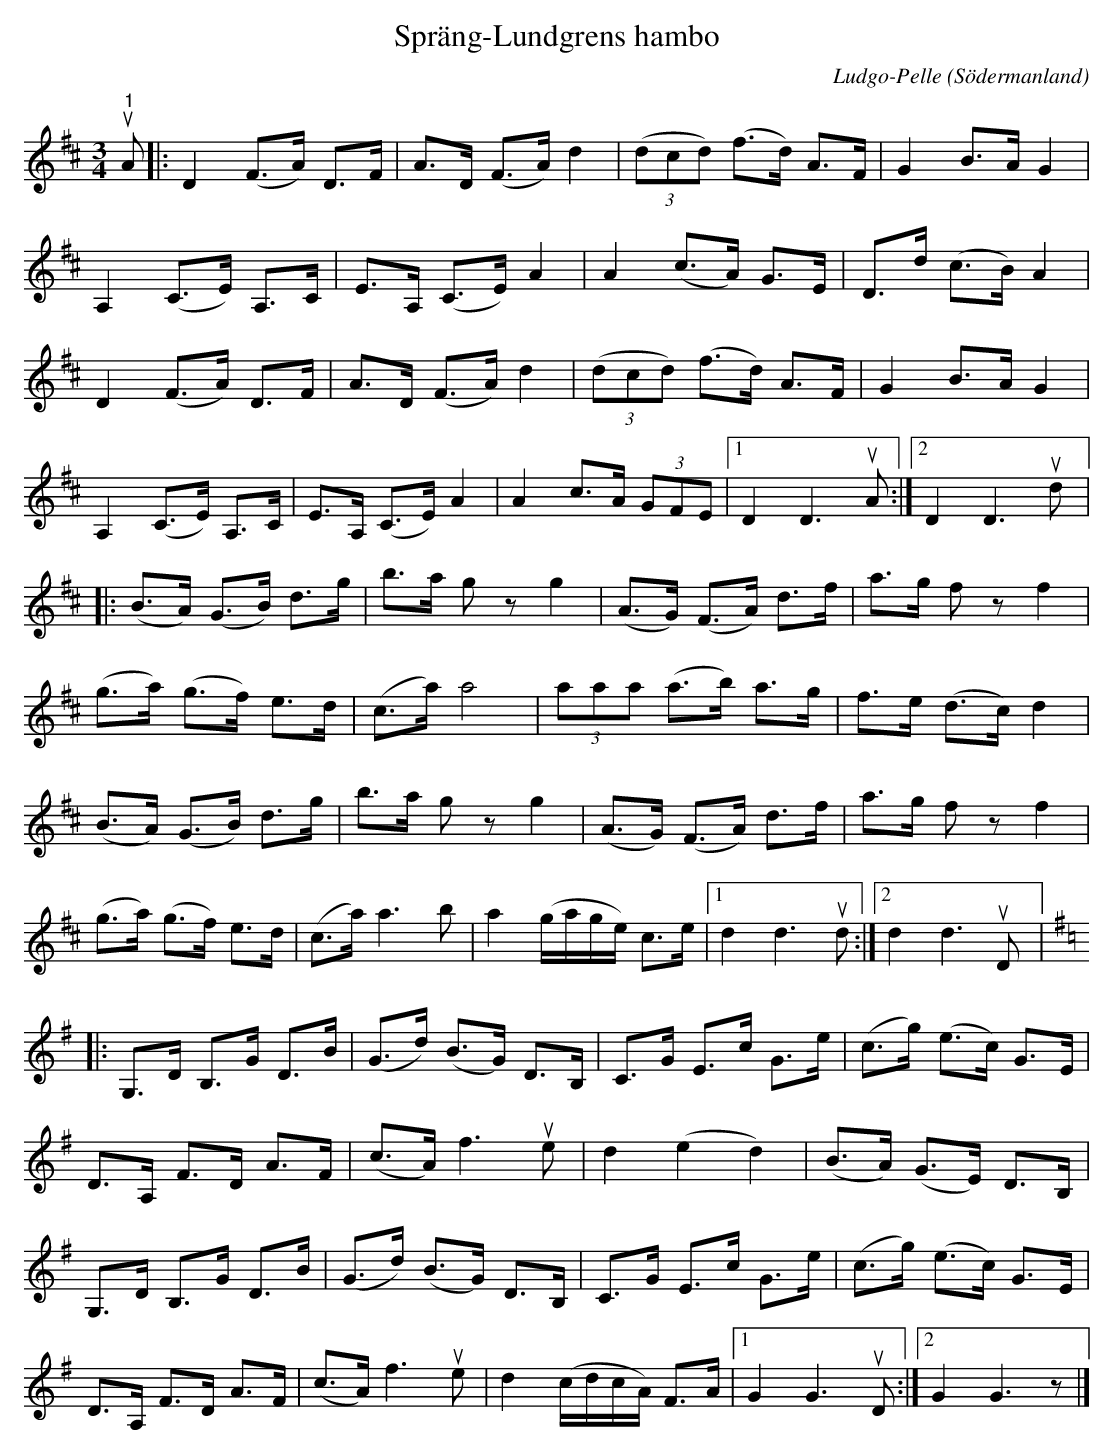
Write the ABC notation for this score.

X:1
T:Spräng-Lundgrens hambo
C:Ludgo-Pelle
O:Södermanland
L:1/8
M:3/4
K:D
V:1
"^1"u A |: D2 (F>A) D>F | A>D (F>A) d2 | (3(dcd) (f>d) A>F | G2 B>A G2 |
A,2 (C>E) A,>C | E>A, (C>E) A2 | A2 (c>A) G>E | D>d (c>B) A2 |
D2 (F>A) D>F | A>D (F>A) d2 | (3(dcd) (f>d) A>F | G2 B>A G2 |
A,2 (C>E) A,>C | E>A, (C>E) A2 | A2 c>A (3GFE |1 D2 D3u A :|2 D2 D3u d |:
(B>A) (G>B) d>g | b>a g z g2 |(A>G) (F>A) d>f | a>g f z f2 |
(g>a) (g>f) e>d | (c>a) a4 | (3aaa (a>b) a>g | f>e (d>c) d2 |
(B>A) (G>B) d>g | b>a g z g2 | (A>G) (F>A) d>f | a>g f z f2 |
(g>a) (g>f) e>d | (c>a) a3 b | a2 (g/a/g/e/) c>e |1 d2 d3u d :|2 d2 d3u D |:
[K:G] G,>D B,>G D>B | (G>d) (B>G) D>B, | C>G E>c G>e | (c>g) (e>c) G>E |
D>A, F>D A>F | (c>A) f3u e | d2 (e2 d2) | (B>A) (G>E) D>B, |
G,>D B,>G D>B | (G>d) (B>G) D>B, | C>G E>c G>e | (c>g) (e>c) G>E |
D>A, F>D A>F | (c>A) f3u e | d2 (c/d/c/A/) F>A |1 G2 G3u D :|2 G2 G3 z |]
